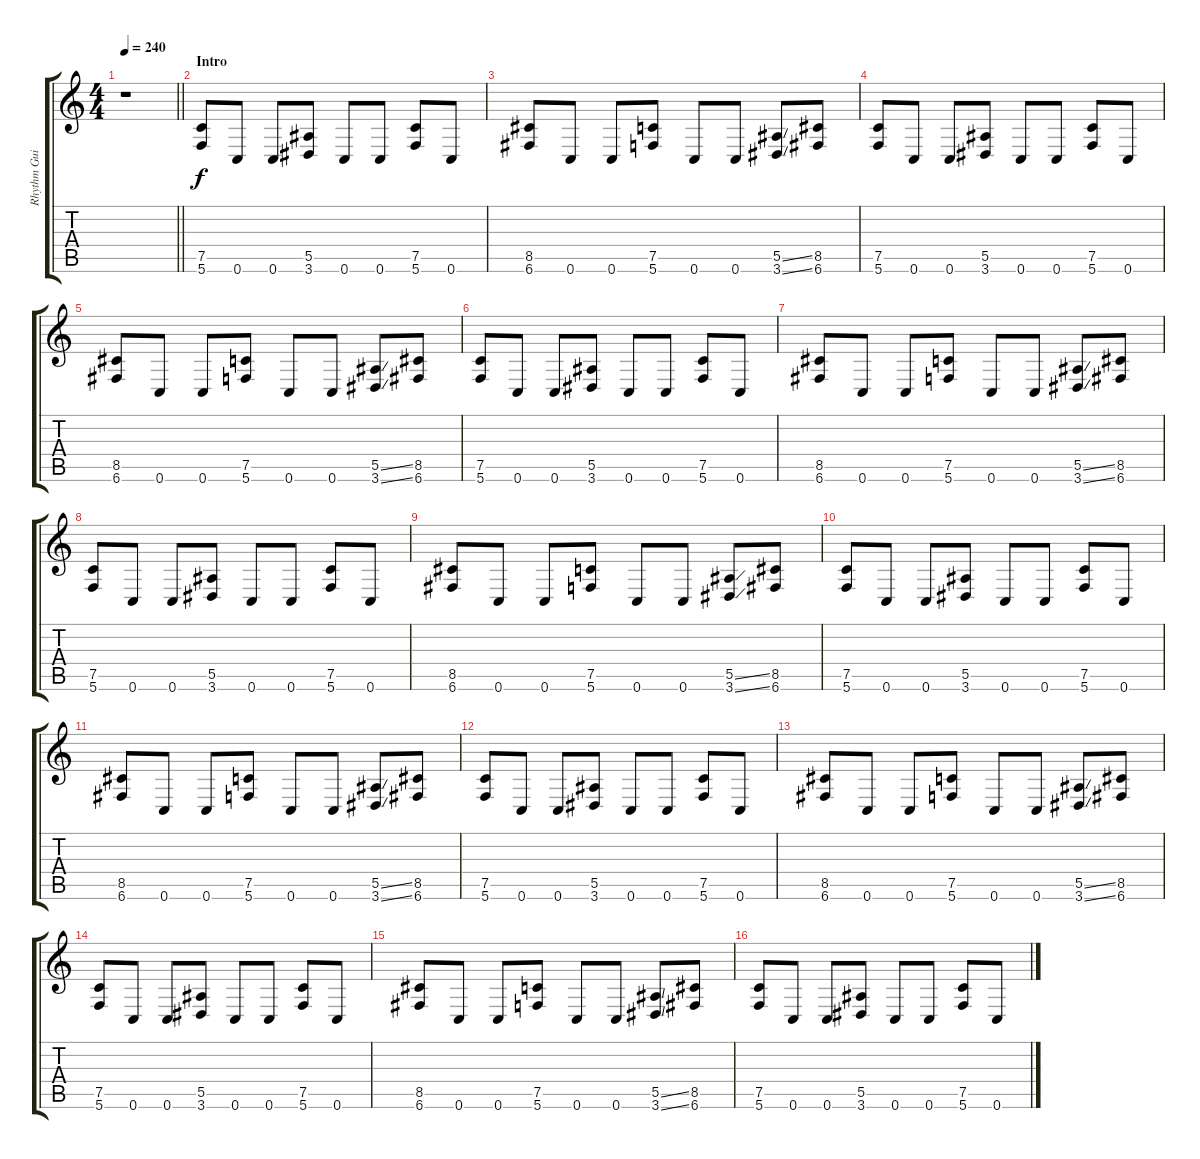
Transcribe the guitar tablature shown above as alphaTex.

\track ("Rhythm Guitar" "Rhythm Gui") {instrument distortionguitar}
\staff {score tabs}
\tuning (C4 G3 Eb3 Bb2 F2 C2) {hide}
\ts (4 4)
\tempo 240
\clef g2
\barLineRight lightlight
\ks c
r.1{dy f instrument distortionguitar} |
\section ("" "Intro")
(7.5 5.6).8 0.6.8 0.6.8 (5.5 3.6).8 0.6.8 0.6.8 (7.5 5.6).8 0.6.8 |
(8.5 6.6).8 0.6.8 0.6.8 (7.5 5.6).8 0.6.8 0.6.8 (5.5{ss} 3.6{ss}).8 (8.5 6.6).8 |
(7.5 5.6).8 0.6.8 0.6.8 (5.5 3.6).8 0.6.8 0.6.8 (7.5 5.6).8 0.6.8 |
(8.5 6.6).8 0.6.8 0.6.8 (7.5 5.6).8 0.6.8 0.6.8 (5.5{ss} 3.6{ss}).8 (8.5 6.6).8 |
(7.5 5.6).8 0.6.8 0.6.8 (5.5 3.6).8 0.6.8 0.6.8 (7.5 5.6).8 0.6.8 |
(8.5 6.6).8 0.6.8 0.6.8 (7.5 5.6).8 0.6.8 0.6.8 (5.5{ss} 3.6{ss}).8 (8.5 6.6).8 |
(7.5 5.6).8 0.6.8 0.6.8 (5.5 3.6).8 0.6.8 0.6.8 (7.5 5.6).8 0.6.8 |
(8.5 6.6).8 0.6.8 0.6.8 (7.5 5.6).8 0.6.8 0.6.8 (5.5{ss} 3.6{ss}).8 (8.5 6.6).8 |
(7.5 5.6).8 0.6.8 0.6.8 (5.5 3.6).8 0.6.8 0.6.8 (7.5 5.6).8 0.6.8 |
(8.5 6.6).8 0.6.8 0.6.8 (7.5 5.6).8 0.6.8 0.6.8 (5.5{ss} 3.6{ss}).8 (8.5 6.6).8 |
(7.5 5.6).8 0.6.8 0.6.8 (5.5 3.6).8 0.6.8 0.6.8 (7.5 5.6).8 0.6.8 |
(8.5 6.6).8 0.6.8 0.6.8 (7.5 5.6).8 0.6.8 0.6.8 (5.5{ss} 3.6{ss}).8 (8.5 6.6).8 |
(7.5 5.6).8 0.6.8 0.6.8 (5.5 3.6).8 0.6.8 0.6.8 (7.5 5.6).8 0.6.8 |
(8.5 6.6).8 0.6.8 0.6.8 (7.5 5.6).8 0.6.8 0.6.8 (5.5{ss} 3.6{ss}).8 (8.5 6.6).8 |
(7.5 5.6).8 0.6.8 0.6.8 (5.5 3.6).8 0.6.8 0.6.8 (7.5 5.6).8 0.6.8
